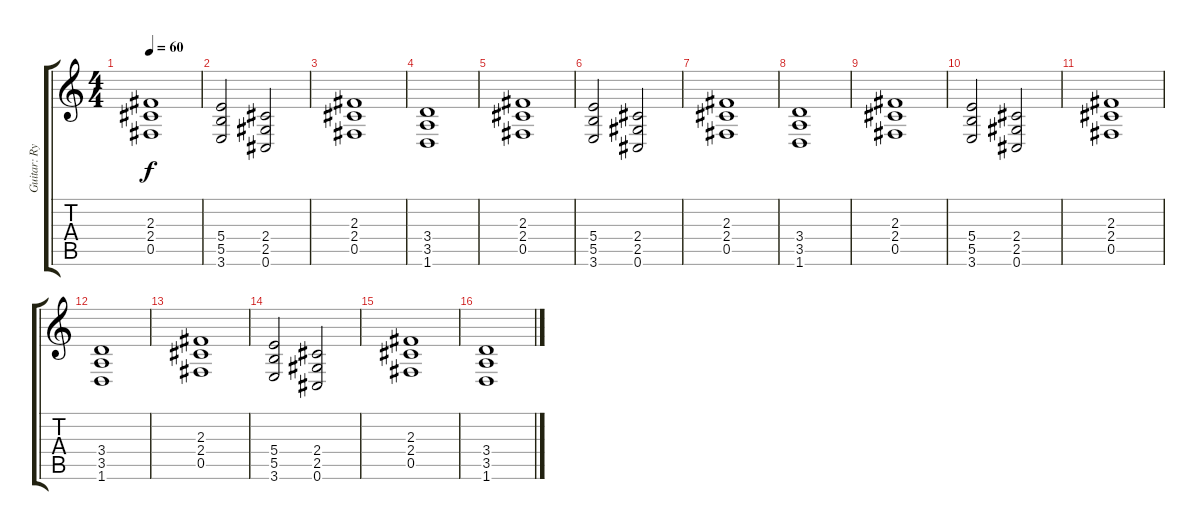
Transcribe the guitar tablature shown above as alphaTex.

\track ("Guitar: Rythm" "Guitar: Ry") {instrument distortionguitar}
\staff {score tabs}
\tuning (Db4 Ab3 E3 B2 Gb2 Db2) {hide}
\ts (4 4)
\tempo 60
\clef g2
\ks c
(2.3 2.4 0.5).1{dy f} |
(5.4 5.5 3.6).2 (2.4 2.5 0.6).2 |
(2.3 2.4 0.5).1 |
(3.4 3.5 1.6).1 |
(2.3 2.4 0.5).1 |
(5.4 5.5 3.6).2 (2.4 2.5 0.6).2 |
(2.3 2.4 0.5).1 |
(3.4 3.5 1.6).1 |
(2.3 2.4 0.5).1 |
(5.4 5.5 3.6).2 (2.4 2.5 0.6).2 |
(2.3 2.4 0.5).1 |
(3.4 3.5 1.6).1 |
(2.3 2.4 0.5).1 |
(5.4 5.5 3.6).2 (2.4 2.5 0.6).2 |
(2.3 2.4 0.5).1 |
(3.4 3.5 1.6).1
